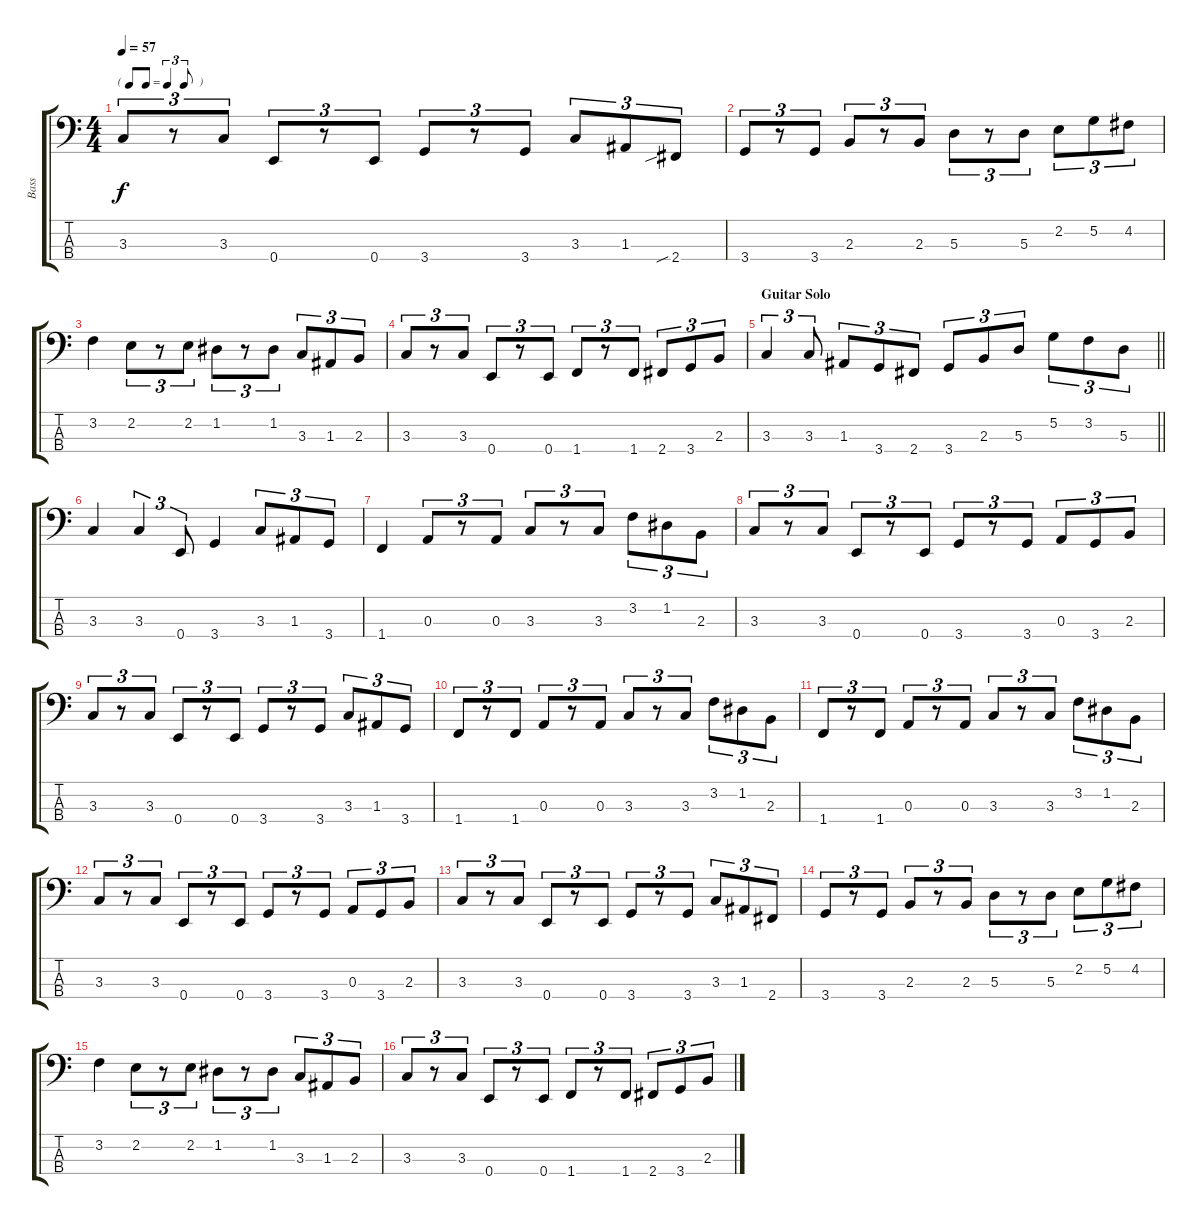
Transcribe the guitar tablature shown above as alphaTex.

\track ("Bass" "Bass") {instrument electricbassfinger}
\staff {score tabs}
\tuning (G2 D2 A1 E1) {hide}
\ts (4 4)
\tf triplet8th
\tempo 57
\clef f4
\ks c
3.3.8{tu (3 2) dy f} r.8{tu (3 2)} 3.3.8{tu (3 2)} 0.4.8{tu (3 2)} r.8{tu (3 2)} 0.4.8{tu (3 2)} 3.4.8{tu (3 2)} r.8{tu (3 2)} 3.4.8{tu (3 2)} 3.3.8{tu (3 2)} 1.3.8{tu (3 2)} 2.4{sib}.8{tu (3 2)} |
3.4.8{tu (3 2)} r.8{tu (3 2)} 3.4.8{tu (3 2)} 2.3.8{tu (3 2)} r.8{tu (3 2)} 2.3.8{tu (3 2)} 5.3.8{tu (3 2)} r.8{tu (3 2)} 5.3.8{tu (3 2)} 2.2.8{tu (3 2)} 5.2.8{tu (3 2)} 4.2.8{tu (3 2)} |
3.2.4 2.2.8{tu (3 2)} r.8{tu (3 2)} 2.2.8{tu (3 2)} 1.2.8{tu (3 2)} r.8{tu (3 2)} 1.2.8{tu (3 2)} 3.3.8{tu (3 2)} 1.3.8{tu (3 2)} 2.3.8{tu (3 2)} |
3.3.8{tu (3 2)} r.8{tu (3 2)} 3.3.8{tu (3 2)} 0.4.8{tu (3 2)} r.8{tu (3 2)} 0.4.8{tu (3 2)} 1.4.8{tu (3 2)} r.8{tu (3 2)} 1.4.8{tu (3 2)} 2.4.8{tu (3 2)} 3.4.8{tu (3 2)} 2.3.8{tu (3 2)} |
\section ("" "Guitar Solo")
\barLineRight lightlight
3.3.4{tu (3 2)} 3.3.8{tu (3 2)} 1.3.8{tu (3 2)} 3.4.8{tu (3 2)} 2.4.8{tu (3 2)} 3.4.8{tu (3 2)} 2.3.8{tu (3 2)} 5.3.8{tu (3 2)} 5.2.8{tu (3 2)} 3.2.8{tu (3 2)} 5.3.8{tu (3 2)} |
3.3.4 3.3.4{tu (3 2)} 0.4.8{tu (3 2)} 3.4.4 3.3.8{tu (3 2)} 1.3.8{tu (3 2)} 3.4.8{tu (3 2)} |
1.4.4 0.3.8{tu (3 2)} r.8{tu (3 2)} 0.3.8{tu (3 2)} 3.3.8{tu (3 2)} r.8{tu (3 2)} 3.3.8{tu (3 2)} 3.2.8{tu (3 2)} 1.2.8{tu (3 2)} 2.3.8{tu (3 2)} |
3.3.8{tu (3 2)} r.8{tu (3 2)} 3.3.8{tu (3 2)} 0.4.8{tu (3 2)} r.8{tu (3 2)} 0.4.8{tu (3 2)} 3.4.8{tu (3 2)} r.8{tu (3 2)} 3.4.8{tu (3 2)} 0.3.8{tu (3 2)} 3.4.8{tu (3 2)} 2.3.8{tu (3 2)} |
3.3.8{tu (3 2)} r.8{tu (3 2)} 3.3.8{tu (3 2)} 0.4.8{tu (3 2)} r.8{tu (3 2)} 0.4.8{tu (3 2)} 3.4.8{tu (3 2)} r.8{tu (3 2)} 3.4.8{tu (3 2)} 3.3.8{tu (3 2)} 1.3.8{tu (3 2)} 3.4.8{tu (3 2)} |
1.4.8{tu (3 2)} r.8{tu (3 2)} 1.4.8{tu (3 2)} 0.3.8{tu (3 2)} r.8{tu (3 2)} 0.3.8{tu (3 2)} 3.3.8{tu (3 2)} r.8{tu (3 2)} 3.3.8{tu (3 2)} 3.2.8{tu (3 2)} 1.2.8{tu (3 2)} 2.3.8{tu (3 2)} |
1.4.8{tu (3 2)} r.8{tu (3 2)} 1.4.8{tu (3 2)} 0.3.8{tu (3 2)} r.8{tu (3 2)} 0.3.8{tu (3 2)} 3.3.8{tu (3 2)} r.8{tu (3 2)} 3.3.8{tu (3 2)} 3.2.8{tu (3 2)} 1.2.8{tu (3 2)} 2.3.8{tu (3 2)} |
3.3.8{tu (3 2)} r.8{tu (3 2)} 3.3.8{tu (3 2)} 0.4.8{tu (3 2)} r.8{tu (3 2)} 0.4.8{tu (3 2)} 3.4.8{tu (3 2)} r.8{tu (3 2)} 3.4.8{tu (3 2)} 0.3.8{tu (3 2)} 3.4.8{tu (3 2)} 2.3.8{tu (3 2)} |
3.3.8{tu (3 2)} r.8{tu (3 2)} 3.3.8{tu (3 2)} 0.4.8{tu (3 2)} r.8{tu (3 2)} 0.4.8{tu (3 2)} 3.4.8{tu (3 2)} r.8{tu (3 2)} 3.4.8{tu (3 2)} 3.3.8{tu (3 2)} 1.3.8{tu (3 2)} 2.4.8{tu (3 2)} |
3.4.8{tu (3 2)} r.8{tu (3 2)} 3.4.8{tu (3 2)} 2.3.8{tu (3 2)} r.8{tu (3 2)} 2.3.8{tu (3 2)} 5.3.8{tu (3 2)} r.8{tu (3 2)} 5.3.8{tu (3 2)} 2.2.8{tu (3 2)} 5.2.8{tu (3 2)} 4.2.8{tu (3 2)} |
3.2.4 2.2.8{tu (3 2)} r.8{tu (3 2)} 2.2.8{tu (3 2)} 1.2.8{tu (3 2)} r.8{tu (3 2)} 1.2.8{tu (3 2)} 3.3.8{tu (3 2)} 1.3.8{tu (3 2)} 2.3.8{tu (3 2)} |
3.3.8{tu (3 2)} r.8{tu (3 2)} 3.3.8{tu (3 2)} 0.4.8{tu (3 2)} r.8{tu (3 2)} 0.4.8{tu (3 2)} 1.4.8{tu (3 2)} r.8{tu (3 2)} 1.4.8{tu (3 2)} 2.4.8{tu (3 2)} 3.4.8{tu (3 2)} 2.3.8{tu (3 2)}
